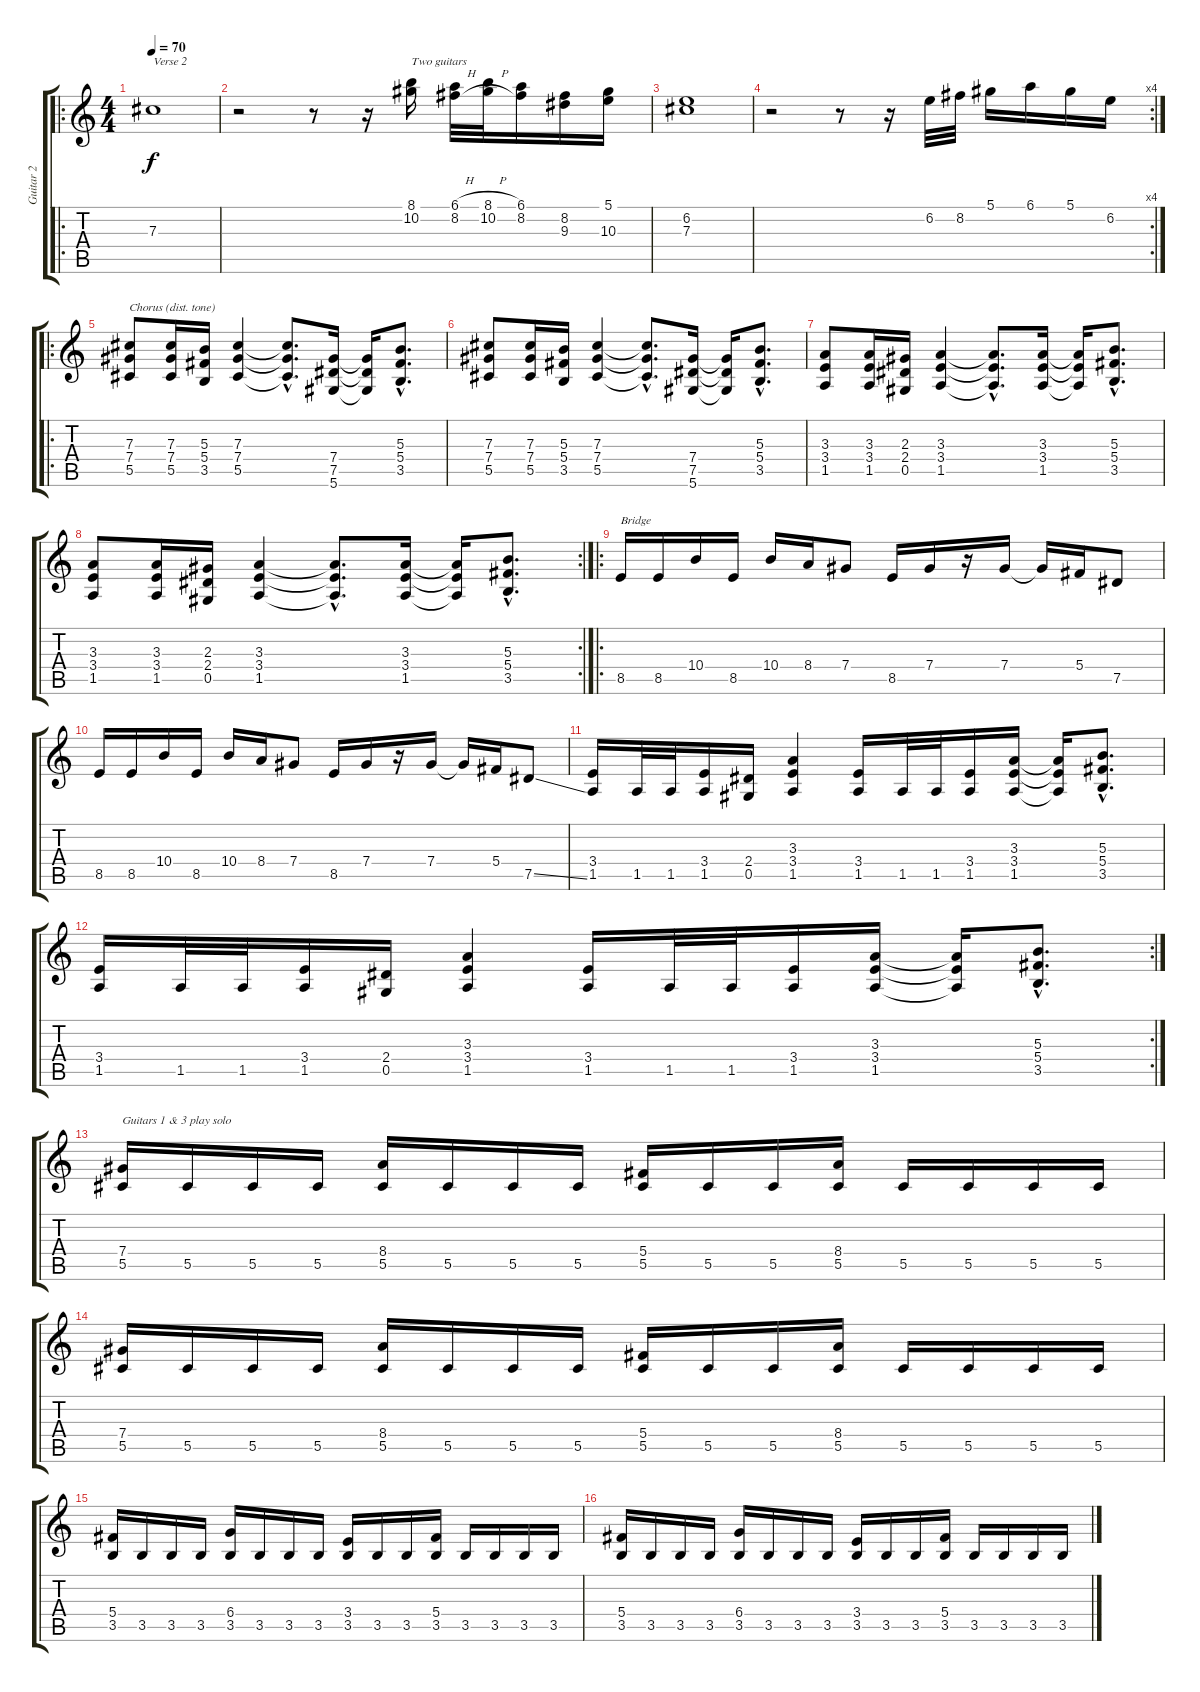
\track ("Guitar 2" "Guitar 2") {instrument acousticguitarsteel}
\staff {score tabs}
\tuning (Eb4 Bb3 Gb3 Db3 Ab2 Eb2) {hide}
\ro
\ts (4 4)
\tempo 70
\clef g2
\ks c
7.3.1{txt "Verse 2" dy f} |
r.2 r.8 r.16 (8.1 10.2).16{txt "Two guitars"} (6.1{h} 8.2{h}).32 (8.1{h} 10.2{h}).32 (6.1 8.2).16 (8.2 9.3).16 (5.1 10.3).16 |
(6.2 7.3).1 |
\rc 4
r.2 r.8 r.16 6.2.32 8.2.32 5.1.16 6.1.16 5.1.16 6.2.16 |
\ro
(7.3 7.4 5.5).8{txt "Chorus (dist. tone)"} (7.3 7.4 5.5).16 (5.3 5.4 3.5).16 (7.3 7.4 5.5).4 (7.3{hac t} 7.4{hac t} 5.5{hac t}).8{d} (7.4 7.5 5.6).16 (7.4{t} 7.5{t} 5.6{t}).16 (5.3{hac} 5.4{hac} 3.5{hac}).8{d} |
(7.3 7.4 5.5).8 (7.3 7.4 5.5).16 (5.3 5.4 3.5).16 (7.3 7.4 5.5).4 (7.3{hac t} 7.4{hac t} 5.5{hac t}).8{d} (7.4 7.5 5.6).16 (7.4{t} 7.5{t} 5.6{t}).16 (5.3{hac} 5.4{hac} 3.5{hac}).8{d} |
(3.3 3.4 1.5).8 (3.3 3.4 1.5).16 (2.3 2.4 0.5).16 (3.3 3.4 1.5).4 (3.3{hac t} 3.4{hac t} 1.5{hac t}).8{d} (3.3 3.4 1.5).16 (3.3{t} 3.4{t} 1.5{t}).16 (5.3{hac} 5.4{hac} 3.5{hac}).8{d} |
\rc 2
(3.3 3.4 1.5).8 (3.3 3.4 1.5).16 (2.3 2.4 0.5).16 (3.3 3.4 1.5).4 (3.3{hac t} 3.4{hac t} 1.5{hac t}).8{d} (3.3 3.4 1.5).16 (3.3{t} 3.4{t} 1.5{t}).16 (5.3{hac} 5.4{hac} 3.5{hac}).8{d} |
\ro
8.5.16{txt "Bridge"} 8.5.16 10.4.16 8.5.16 10.4.16 8.4.16 7.4.8 8.5.16 7.4.16 r.16 7.4.16 7.4{t}.16 5.4.16 7.5.8 |
8.5.16 8.5.16 10.4.16 8.5.16 10.4.16 8.4.16 7.4.8 8.5.16 7.4.16 r.16 7.4.16 7.4{t}.16 5.4.16 7.5{ss}.8 |
(3.4 1.5).16 1.5.32 1.5.32 (3.4 1.5).16 (2.4 0.5).16 (3.3 3.4 1.5).4 (3.4 1.5).16 1.5.32 1.5.32 (3.4 1.5).16 (3.3 3.4 1.5).16 (3.3{t} 3.4{t} 1.5{t}).16 (5.3{hac} 5.4{hac} 3.5{hac}).8{d} |
\rc 2
(3.4 1.5).16 1.5.32 1.5.32 (3.4 1.5).16 (2.4 0.5).16 (3.3 3.4 1.5).4 (3.4 1.5).16 1.5.32 1.5.32 (3.4 1.5).16 (3.3 3.4 1.5).16 (3.3{t} 3.4{t} 1.5{t}).16 (5.3{hac} 5.4{hac} 3.5{hac}).8{d} |
(7.4 5.5).16{txt "Guitars 1 & 3 play solo"} 5.5.16 5.5.16 5.5.16 (8.4 5.5).16 5.5.16 5.5.16 5.5.16 (5.4 5.5).16 5.5.16 5.5.16 (8.4 5.5).16 5.5.16 5.5.16 5.5.16 5.5.16 |
(7.4 5.5).16 5.5.16 5.5.16 5.5.16 (8.4 5.5).16 5.5.16 5.5.16 5.5.16 (5.4 5.5).16 5.5.16 5.5.16 (8.4 5.5).16 5.5.16 5.5.16 5.5.16 5.5.16 |
(5.4 3.5).16 3.5.16 3.5.16 3.5.16 (6.4 3.5).16 3.5.16 3.5.16 3.5.16 (3.4 3.5).16 3.5.16 3.5.16 (5.4 3.5).16 3.5.16 3.5.16 3.5.16 3.5.16 |
(5.4 3.5).16 3.5.16 3.5.16 3.5.16 (6.4 3.5).16 3.5.16 3.5.16 3.5.16 (3.4 3.5).16 3.5.16 3.5.16 (5.4 3.5).16 3.5.16 3.5.16 3.5.16 3.5.16
